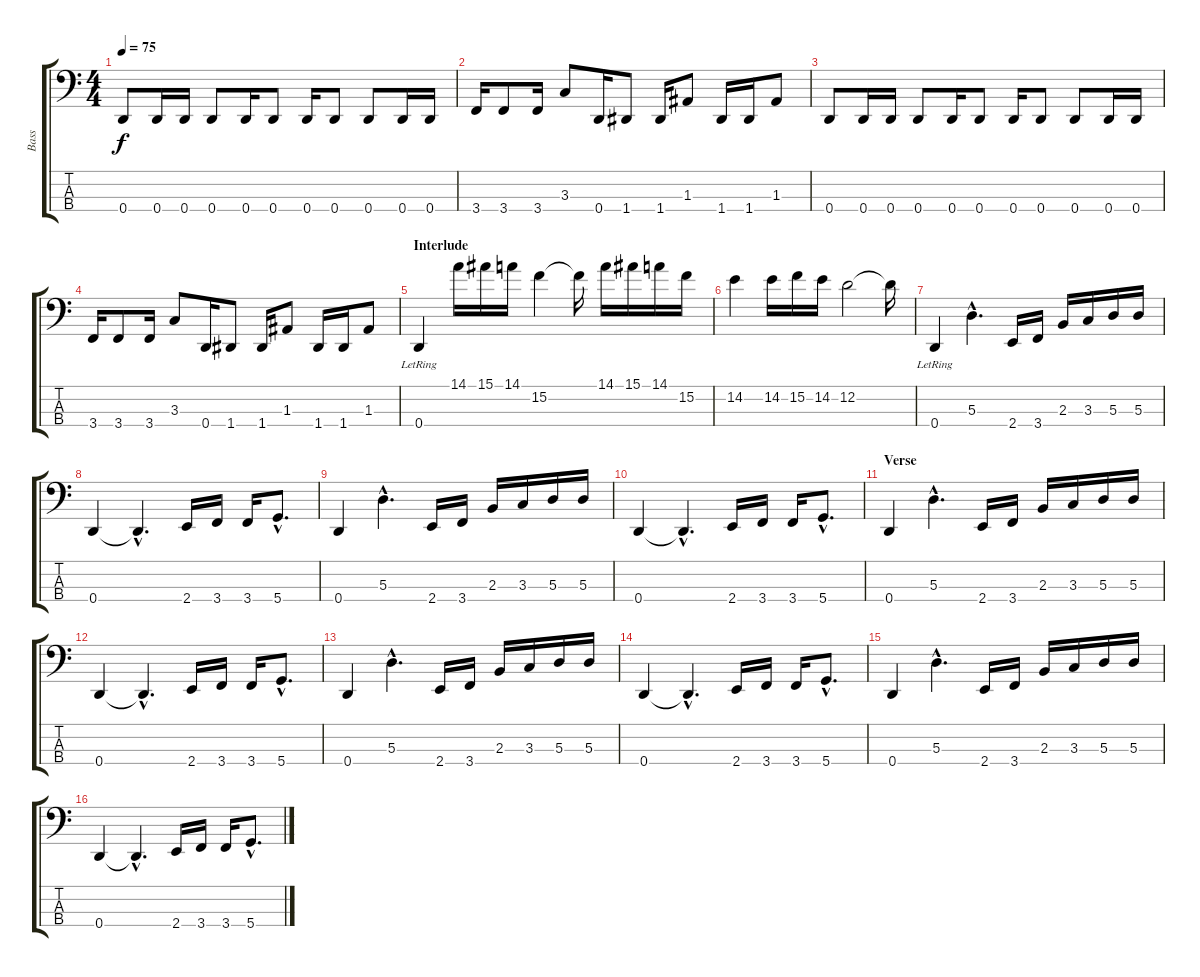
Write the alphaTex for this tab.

\track ("Bass" "Bass") {instrument electricbasspick}
\staff {score tabs}
\tuning (G2 D2 A1 D1) {hide}
\ts (4 4)
\tempo 75
\clef f4
\ks c
0.4.8{dy f} 0.4.16 0.4.16 0.4.8 0.4.16 0.4.8 0.4.16 0.4.8 0.4.8 0.4.16 0.4.16 |
3.4.16 3.4.8 3.4.16 3.3.8 0.4.16 1.4.8 1.4.16 1.3.8 1.4.16 1.4.16 1.3.8 |
0.4.8 0.4.16 0.4.16 0.4.8 0.4.16 0.4.8 0.4.16 0.4.8 0.4.8 0.4.16 0.4.16 |
3.4.16 3.4.8 3.4.16 3.3.8 0.4.16 1.4.8 1.4.16 1.3.8 1.4.16 1.4.16 1.3.8 |
\section ("" "Interlude")
0.4{lr}.4 14.1.16 15.1.16 14.1.16 15.2.4 15.2{t}.16 14.1.16 15.1.16 14.1.16 15.2.16 |
14.2.4 14.2.16 15.2.16 14.2.16 12.2.2 12.2{t}.16 |
0.4{lr}.4 5.3{hac}.4{d} 2.4.16 3.4.16 2.3.16 3.3.16 5.3.16 5.3.16 |
0.4.4 0.4{hac t}.4{d} 2.4.16 3.4.16 3.4.16 5.4{hac}.8{d} |
0.4.4 5.3{hac}.4{d} 2.4.16 3.4.16 2.3.16 3.3.16 5.3.16 5.3.16 |
0.4.4 0.4{hac t}.4{d} 2.4.16 3.4.16 3.4.16 5.4{hac}.8{d} |
\section ("" "Verse")
0.4.4 5.3{hac}.4{d} 2.4.16 3.4.16 2.3.16 3.3.16 5.3.16 5.3.16 |
0.4.4 0.4{hac t}.4{d} 2.4.16 3.4.16 3.4.16 5.4{hac}.8{d} |
0.4.4 5.3{hac}.4{d} 2.4.16 3.4.16 2.3.16 3.3.16 5.3.16 5.3.16 |
0.4.4 0.4{hac t}.4{d} 2.4.16 3.4.16 3.4.16 5.4{hac}.8{d} |
0.4.4 5.3{hac}.4{d} 2.4.16 3.4.16 2.3.16 3.3.16 5.3.16 5.3.16 |
0.4.4 0.4{hac t}.4{d} 2.4.16 3.4.16 3.4.16 5.4{hac}.8{d}
